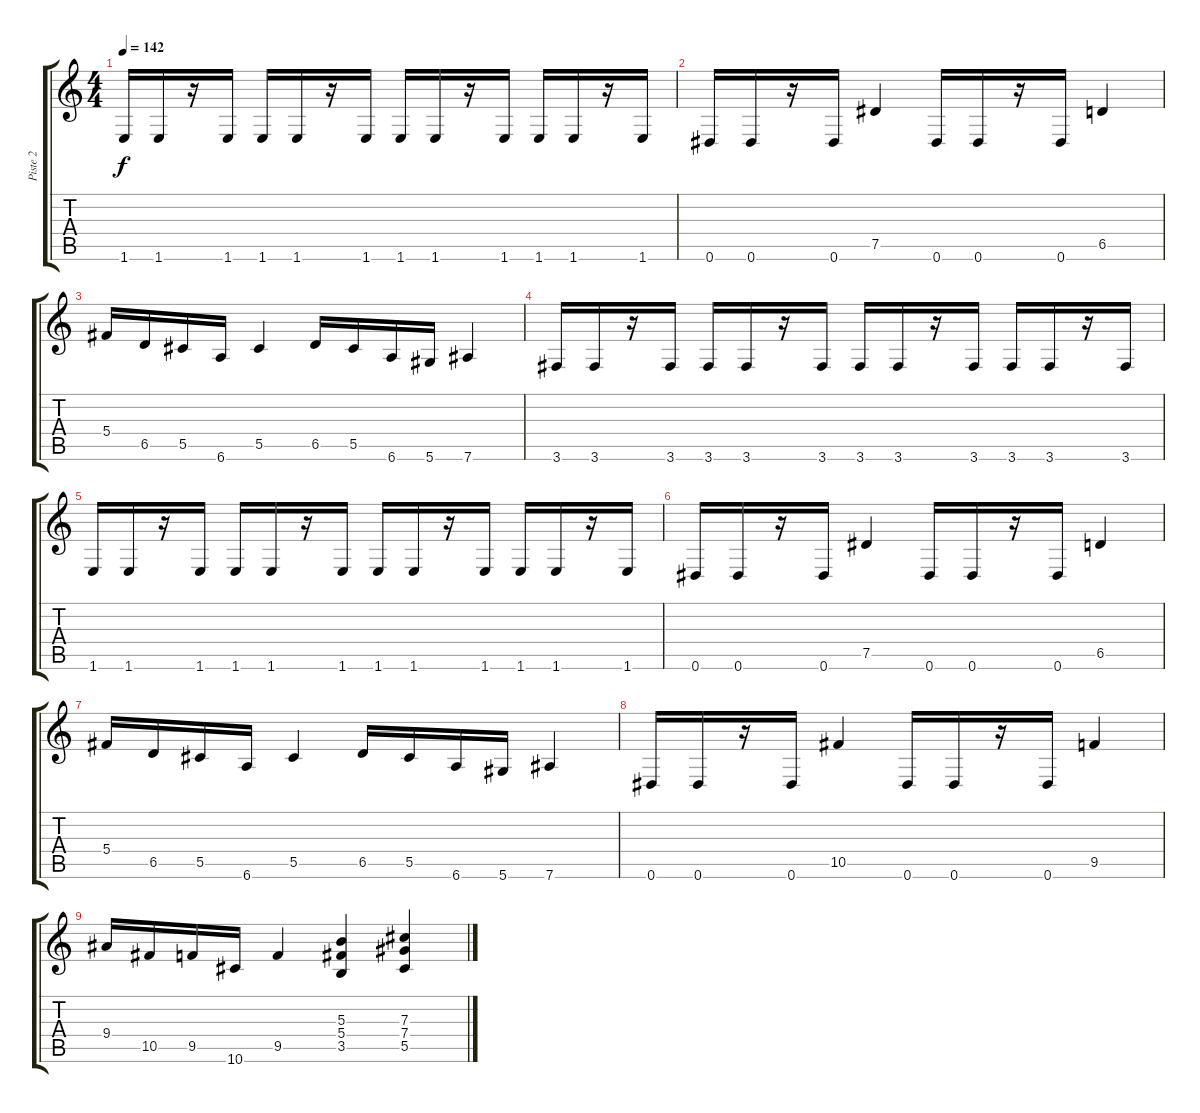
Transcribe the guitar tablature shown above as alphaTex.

\track ("Piste 2" "Piste 2") {instrument distortionguitar}
\staff {score tabs}
\tuning (Eb4 Bb3 Gb3 Db3 Ab2 Eb2) {hide}
\ts (4 4)
\tempo 142
\clef g2
\ks c
1.6.16{dy f} 1.6.16 r.16 1.6.16 1.6.16 1.6.16 r.16 1.6.16 1.6.16 1.6.16 r.16 1.6.16 1.6.16 1.6.16 r.16 1.6.16 |
0.6.16 0.6.16 r.16 0.6.16 7.5.4 0.6.16 0.6.16 r.16 0.6.16 6.5.4 |
5.4.16 6.5.16 5.5.16 6.6.16 5.5.4 6.5.16 5.5.16 6.6.16 5.6.16 7.6.4 |
3.6.16 3.6.16 r.16 3.6.16 3.6.16 3.6.16 r.16 3.6.16 3.6.16 3.6.16 r.16 3.6.16 3.6.16 3.6.16 r.16 3.6.16 |
1.6.16 1.6.16 r.16 1.6.16 1.6.16 1.6.16 r.16 1.6.16 1.6.16 1.6.16 r.16 1.6.16 1.6.16 1.6.16 r.16 1.6.16 |
0.6.16 0.6.16 r.16 0.6.16 7.5.4 0.6.16 0.6.16 r.16 0.6.16 6.5.4 |
5.4.16 6.5.16 5.5.16 6.6.16 5.5.4 6.5.16 5.5.16 6.6.16 5.6.16 7.6.4 |
0.6.16 0.6.16 r.16 0.6.16 10.5.4 0.6.16 0.6.16 r.16 0.6.16 9.5.4 |
9.4.16 10.5.16 9.5.16 10.6.16 9.5.4 (5.3 5.4 3.5).4 (7.3 7.4 5.5).4
